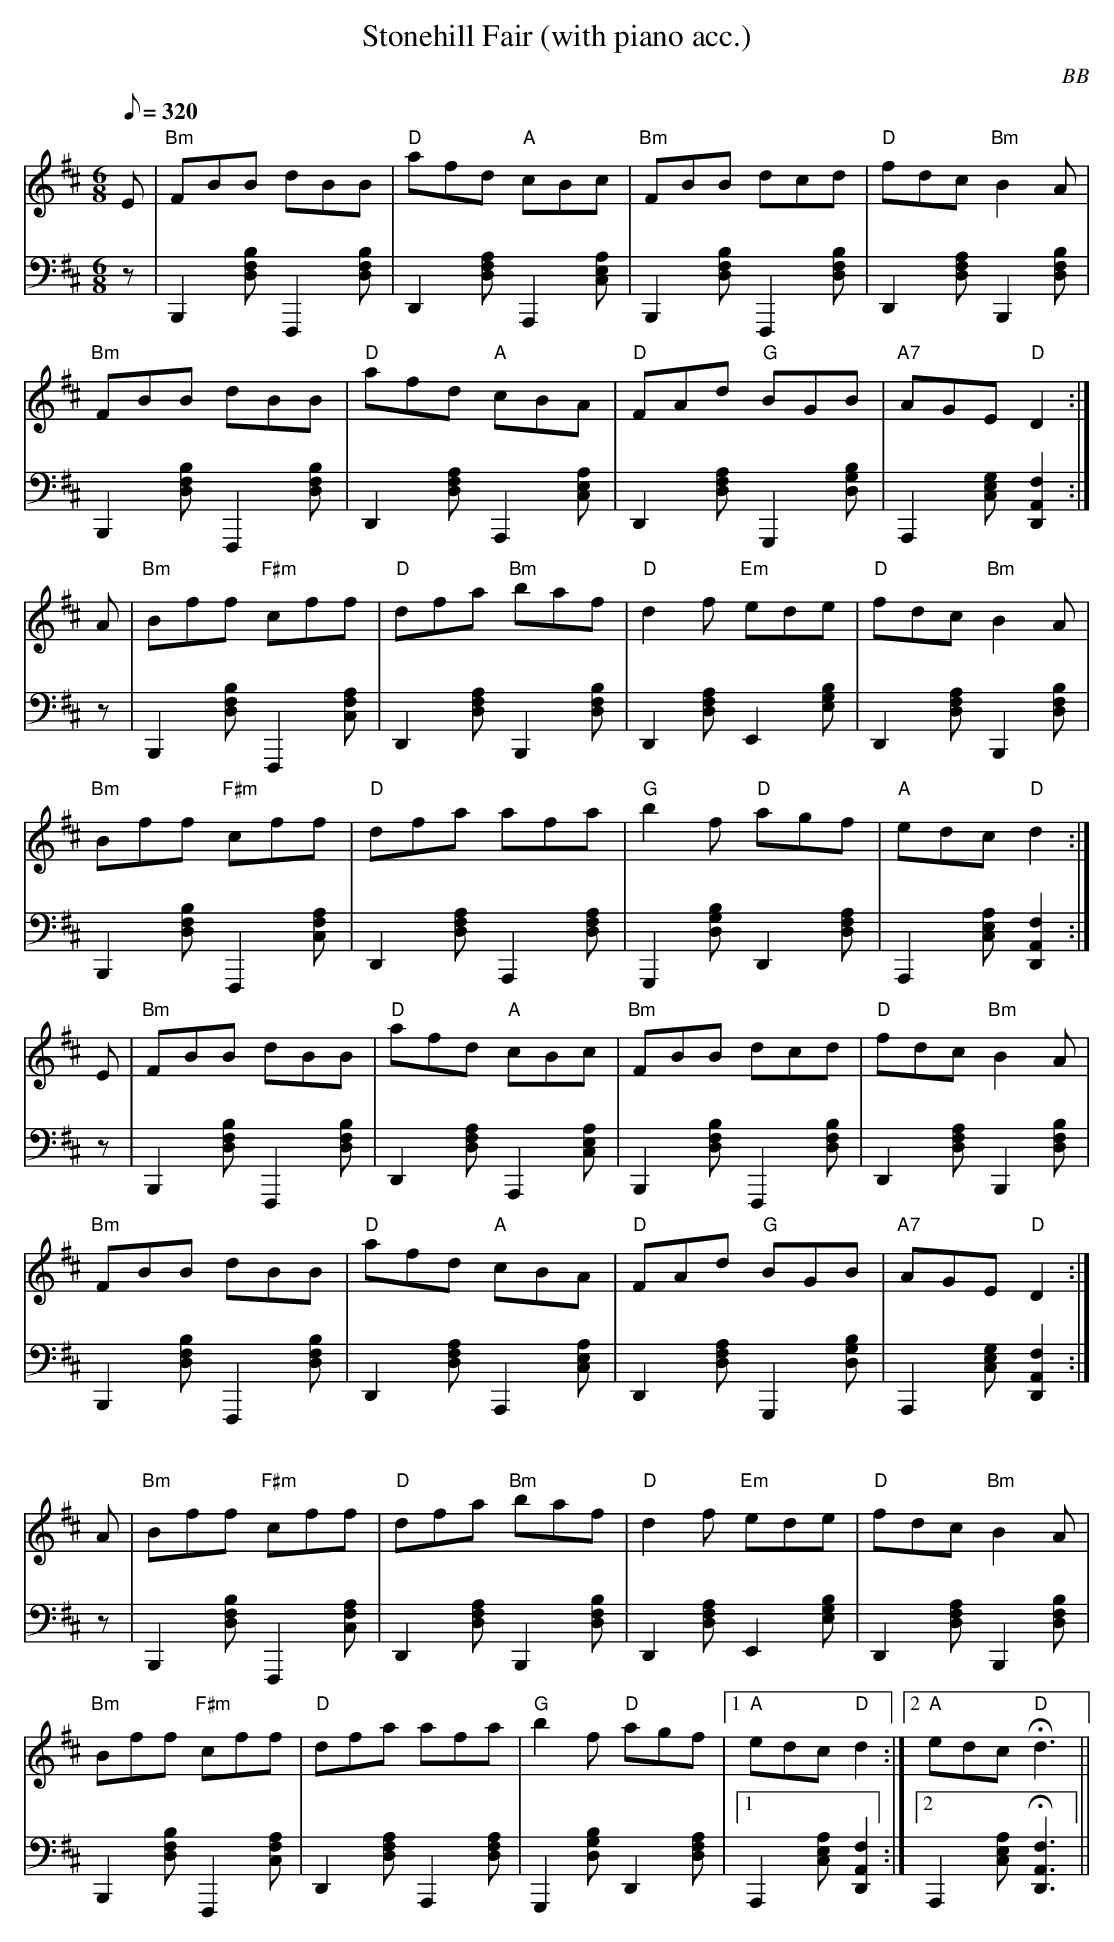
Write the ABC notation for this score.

X:1
T: Stonehill Fair (with piano acc.)
C: BB
Q: 1/8=320
M: 6/8
L: 1/8
V: 1 program 1 73 %flute
V: 2 volume=70 clef=bass m=D program 1 01
K: D
[V:1] E|"Bm"FBB dBB | "D"afd "A"cBc | "Bm"FBB dcd | "D"fdc "Bm"B2 A |
[V:2] z|B,,2[BDF]F,,2[BDF]|D,2[AFD]A,,2[AEC]|B,,2[BDF]F,,2[BDF]|D,2[AFD]B,,2[BFD]|
[V:1] "Bm"FBB dBB|"D"afd "A"cBA | "D"FAd "G"BGB | "A7"AGE "D"D2 :|
[V:2] B,,2[BDF]F,,2[BDF]|D,2[AFD]A,,2[AEC]|D,2[AFD]G,,2[GDB]|A,,2[GCE][D,2A,2F2]:|
[V:1] A|"Bm"Bff "F#m"cff | "D"dfa "Bm"baf | "D"d2 f "Em"ede | "D"fdc "Bm"B2 A |
[V:2] z|B,,2[BFD]F,,2[FCA]|D,2[AFD]B,,2[BFD]|D,2[AFD]E,2[EBG]|D,2[AFD]B,,2[BFD]|
[V:1] "Bm"Bff "F#m"cff | "D"dfa afa | "G"b2 f "D"agf |"A"edc "D"d2 :|
[V:2] B,,2[BFD]F,,2[FCA]|D,2[AFD]A,,2[AFD]|G,,2[GDB]D,2[AFD]|A,,2[AEC][D,2A,2F2]:|
[V:1] E|"Bm"FBB dBB | "D"afd "A"cBc | "Bm"FBB dcd | "D"fdc "Bm"B2 A |
[V:2] z|B,,2[BDF]F,,2[BDF]|D,2[AFD]A,,2[AEC]|B,,2[BDF]F,,2[BDF]|D,2[AFD]B,,2[BFD]|
[V:1] "Bm"FBB dBB|"D"afd "A"cBA | "D"FAd "G"BGB | "A7"AGE "D"D2 :|
[V:2] B,,2[BDF]F,,2[BDF]|D,2[AFD]A,,2[AEC]|D,2[AFD]G,,2[GDB]|A,,2[GCE][D,2A,2F2]:|
[V:1] A|"Bm"Bff "F#m"cff | "D"dfa "Bm"baf | "D"d2 f "Em"ede | "D"fdc "Bm"B2 A |
[V:2] z|B,,2[BFD]F,,2[FCA]|D,2[AFD]B,,2[BFD]|D,2[AFD]E,2[EBG]|D,2[AFD]B,,2[BFD]|
[V:1] "Bm"Bff "F#m"cff | "D"dfa afa | "G"b2 f "D"agf |1 "A"edc "D"d2 :|2\
"A"edc "D"Hd3||
[V:2] B,,2[BFD]F,,2[FCA]|D,2[AFD]A,,2[AFD]|G,,2[GDB]D,2[AFD]|1 A,,2[AEC][D,2A,2F2]:|2\
A,,2[AEC]H[D,3A,3F3]||
